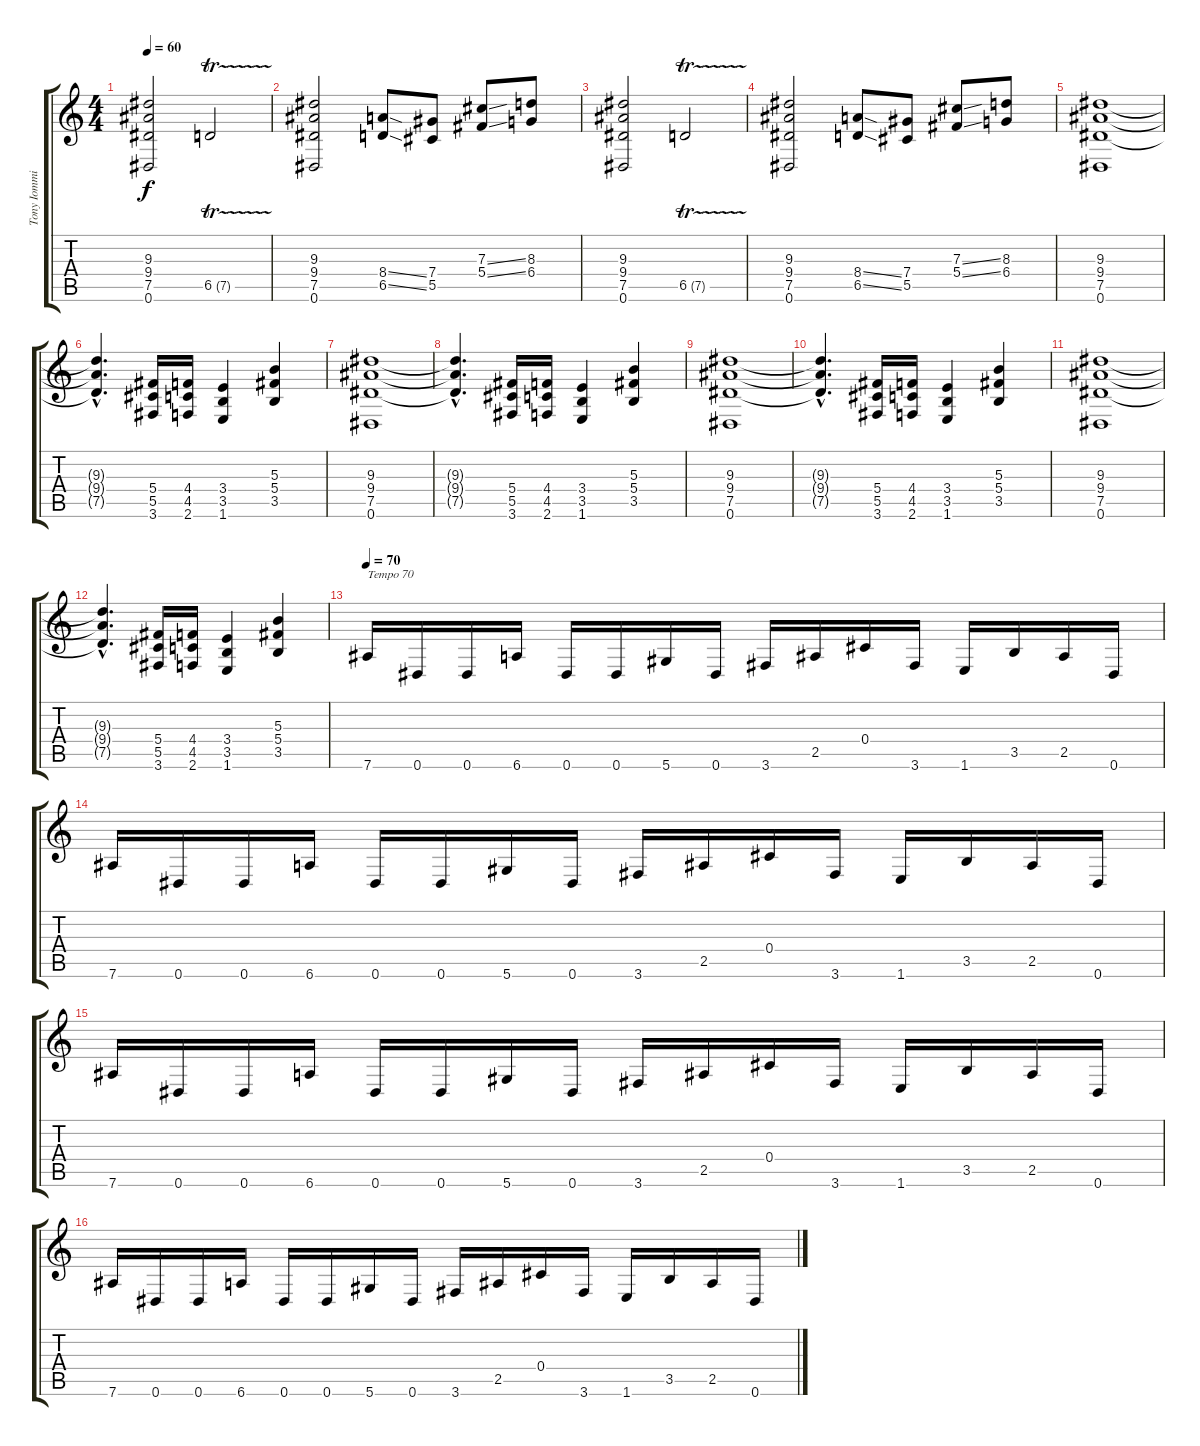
\track ("Tony Iommi" "Tony Iommi") {instrument distortionguitar}
\staff {score tabs}
\tuning (Eb4 Bb3 Gb3 Db3 Ab2 Eb2) {hide}
\ts (4 4)
\tempo 60
\clef g2
\ks c
(9.3 9.4 7.5 0.6).2{dy f} 6.5{tr (7 64)}.2 |
(9.3 9.4 7.5 0.6).2 (8.4{ss} 6.5{ss}).8 (7.4 5.5).8 (7.3{ss} 5.4{ss}).8 (8.3 6.4).8 |
(9.3 9.4 7.5 0.6).2 6.5{tr (7 64)}.2 |
(9.3 9.4 7.5 0.6).2 (8.4{ss} 6.5{ss}).8 (7.4 5.5).8 (7.3{ss} 5.4{ss}).8 (8.3 6.4).8 |
(9.3 9.4 7.5 0.6).1 |
(9.3{hac t} 9.4{hac t} 7.5{hac t}).4{d} (5.4 5.5 3.6).16 (4.4 4.5 2.6).16 (3.4 3.5 1.6).4 (5.3 5.4 3.5).4 |
(9.3 9.4 7.5 0.6).1 |
(9.3{hac t} 9.4{hac t} 7.5{hac t}).4{d} (5.4 5.5 3.6).16 (4.4 4.5 2.6).16 (3.4 3.5 1.6).4 (5.3 5.4 3.5).4 |
(9.3 9.4 7.5 0.6).1 |
(9.3{hac t} 9.4{hac t} 7.5{hac t}).4{d} (5.4 5.5 3.6).16 (4.4 4.5 2.6).16 (3.4 3.5 1.6).4 (5.3 5.4 3.5).4 |
(9.3 9.4 7.5 0.6).1 |
(9.3{hac t} 9.4{hac t} 7.5{hac t}).4{d} (5.4 5.5 3.6).16 (4.4 4.5 2.6).16 (3.4 3.5 1.6).4 (5.3 5.4 3.5).4 |
\tempo 70
7.6.16{txt "Tempo 70"} 0.6.16 0.6.16 6.6.16 0.6.16 0.6.16 5.6.16 0.6.16 3.6.16 2.5.16 0.4.16 3.6.16 1.6.16 3.5.16 2.5.16 0.6.16 |
7.6.16 0.6.16 0.6.16 6.6.16 0.6.16 0.6.16 5.6.16 0.6.16 3.6.16 2.5.16 0.4.16 3.6.16 1.6.16 3.5.16 2.5.16 0.6.16 |
7.6.16 0.6.16 0.6.16 6.6.16 0.6.16 0.6.16 5.6.16 0.6.16 3.6.16 2.5.16 0.4.16 3.6.16 1.6.16 3.5.16 2.5.16 0.6.16 |
7.6.16 0.6.16 0.6.16 6.6.16 0.6.16 0.6.16 5.6.16 0.6.16 3.6.16 2.5.16 0.4.16 3.6.16 1.6.16 3.5.16 2.5.16 0.6.16
